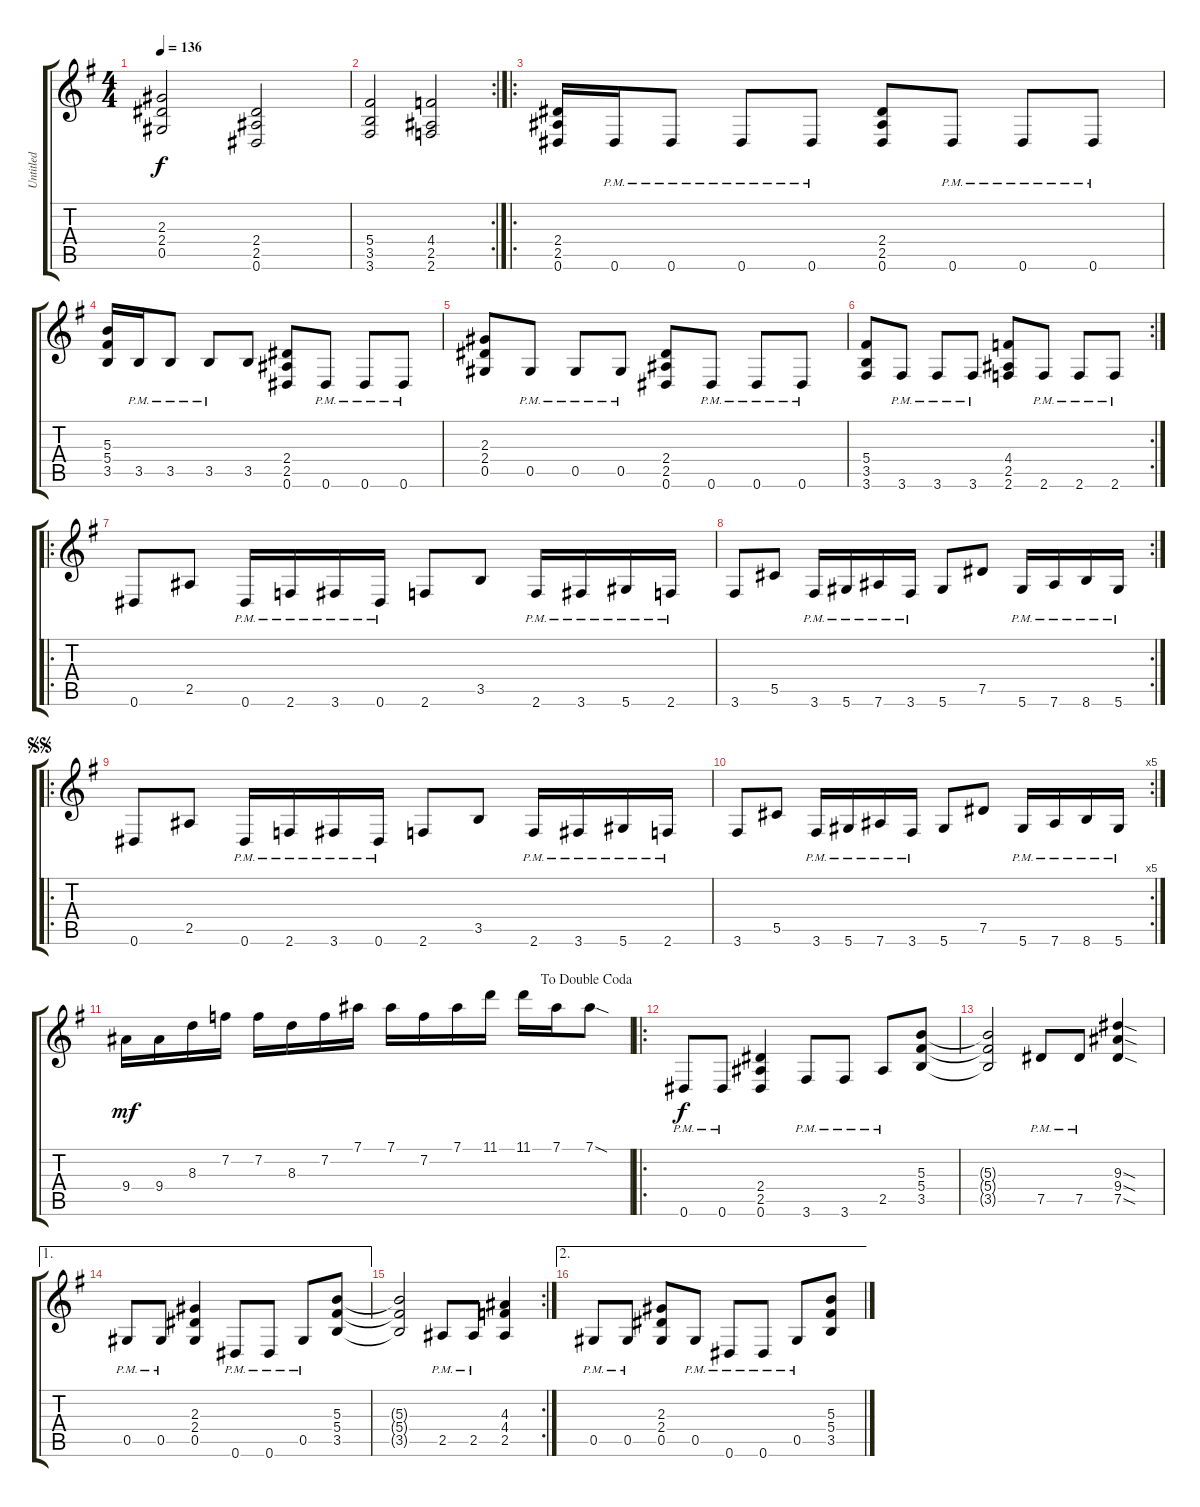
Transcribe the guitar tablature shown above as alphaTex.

\track ("Untitled" "Untitled") {instrument distortionguitar}
\staff {score tabs}
\tuning (Eb4 Bb3 Gb3 Db3 Ab2 Eb2) {hide}
\ts (4 4)
\tempo 136
\clef g2
\ks g
(2.3 2.4 0.5).2{dy f} (2.4 2.5 0.6).2 |
\rc 2
(5.4 3.5 3.6).2 (4.4 2.5 2.6).2 |
\ro
(2.4 2.5 0.6).16 0.6{pm}.16 0.6{pm}.8 0.6{pm}.8 0.6{pm}.8 (2.4 2.5 0.6).8 0.6{pm}.8 0.6{pm}.8 0.6{pm}.8 |
(5.3 5.4 3.5).16 3.5{pm}.16 3.5{pm}.8 3.5{pm}.8 3.5.8 (2.4 2.5 0.6).8 0.6{pm}.8 0.6{pm}.8 0.6{pm}.8 |
(2.3 2.4 0.5).8 0.5{pm}.8 0.5{pm}.8 0.5{pm}.8 (2.4 2.5 0.6).8 0.6{pm}.8 0.6{pm}.8 0.6{pm}.8 |
\rc 2
(5.4 3.5 3.6).8 3.6{pm}.8 3.6{pm}.8 3.6{pm}.8 (4.4 2.5 2.6).8 2.6{pm}.8 2.6{pm}.8 2.6{pm}.8 |
\ro
0.6.8 2.5.8 0.6{pm}.16 2.6{pm}.16 3.6{pm}.16 0.6{pm}.16 2.6.8 3.5.8 2.6{pm}.16 3.6{pm}.16 5.6{pm}.16 2.6{pm}.16 |
\rc 2
3.6.8 5.5.8 3.6{pm}.16 5.6{pm}.16 7.6{pm}.16 3.6{pm}.16 5.6.8 7.5.8 5.6{pm}.16 7.6{pm}.16 8.6{pm}.16 5.6{pm}.16 |
\ro
\jump segnosegno
0.6.8 2.5.8 0.6{pm}.16 2.6{pm}.16 3.6{pm}.16 0.6{pm}.16 2.6.8 3.5.8 2.6{pm}.16 3.6{pm}.16 5.6{pm}.16 2.6{pm}.16 |
\rc 5
3.6.8 5.5.8 3.6{pm}.16 5.6{pm}.16 7.6{pm}.16 3.6{pm}.16 5.6.8 7.5.8 5.6{pm}.16 7.6{pm}.16 8.6{pm}.16 5.6{pm}.16 |
\jump dadoublecoda
9.4.16{dy mf} 9.4.16 8.3.16 7.2.16 7.2.16 8.3.16 7.2.16 7.1.16 7.1.16 7.2.16 7.1.16 11.1.16 11.1.16 7.1.16 7.1{sod}.8 |
\ro
0.6{pm}.8{dy f} 0.6{pm}.8 (2.4 2.5 0.6).4 3.6{pm}.8 3.6{pm}.8 2.5{pm}.8 (5.3 5.4 3.5).8 |
(5.3{t} 5.4{t} 3.5{t}).2 7.5{pm}.8 7.5{pm}.8 (9.3{sod} 9.4{sod} 7.5{sod}).4 |
\ae 1
0.5{pm}.8 0.5{pm}.8 (2.3 2.4 0.5).4 0.6{pm}.8 0.6{pm}.8 0.5{pm}.8 (5.3 5.4 3.5).8 |
\rc 2
(5.3{t} 5.4{t} 3.5{t}).2 2.5{pm}.8 2.5{pm}.8 (4.3 4.4 2.5).4 |
\ae 2
0.5{pm}.8 0.5{pm}.8 (2.3 2.4 0.5).8 0.5{pm}.8 0.6{pm}.8 0.6{pm}.8 0.5{pm}.8 (5.3 5.4 3.5).8
